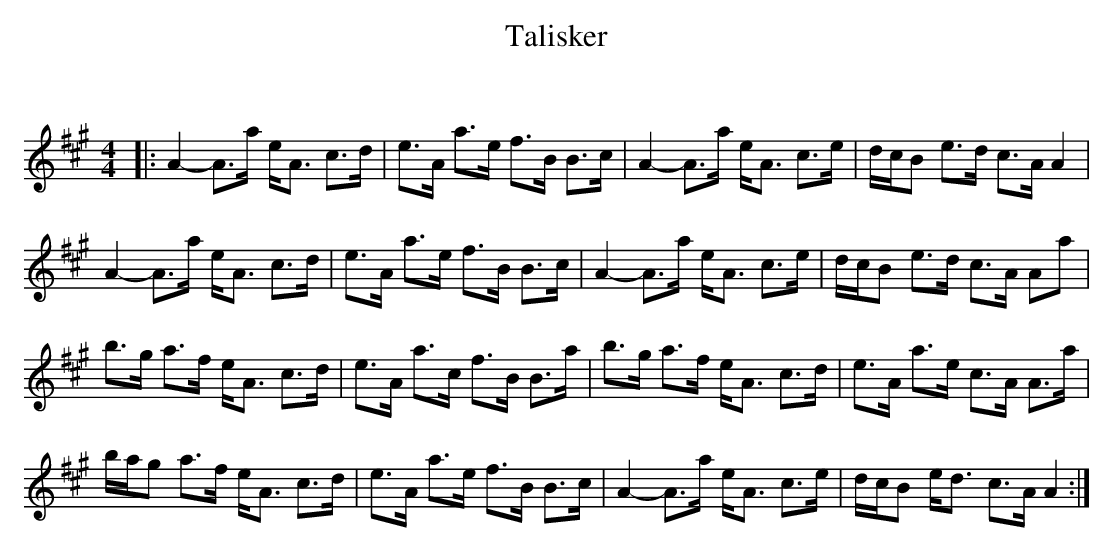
X:1
T: Talisker
C:
Q: 128
K:A
M:4/4
L:1/16
|:A4-A3a eA3 c3d|e3A a3e f3B B3c|A4-A3a eA3 c3e|dcB2 e3d c3A A4|
A4-A3a eA3 c3d|e3A a3e f3B B3c|A4-A3a eA3 c3e|dcB2 e3d c3A A2a2|
b3g a3f eA3 c3d|e3A a3c f3B B3a|b3g a3f eA3 c3d|e3A a3e c3A A3a|
bag2 a3f eA3 c3d|e3A a3e f3B B3c|A4-A3a eA3 c3e|dcB2 ed3 c3A A4:|
